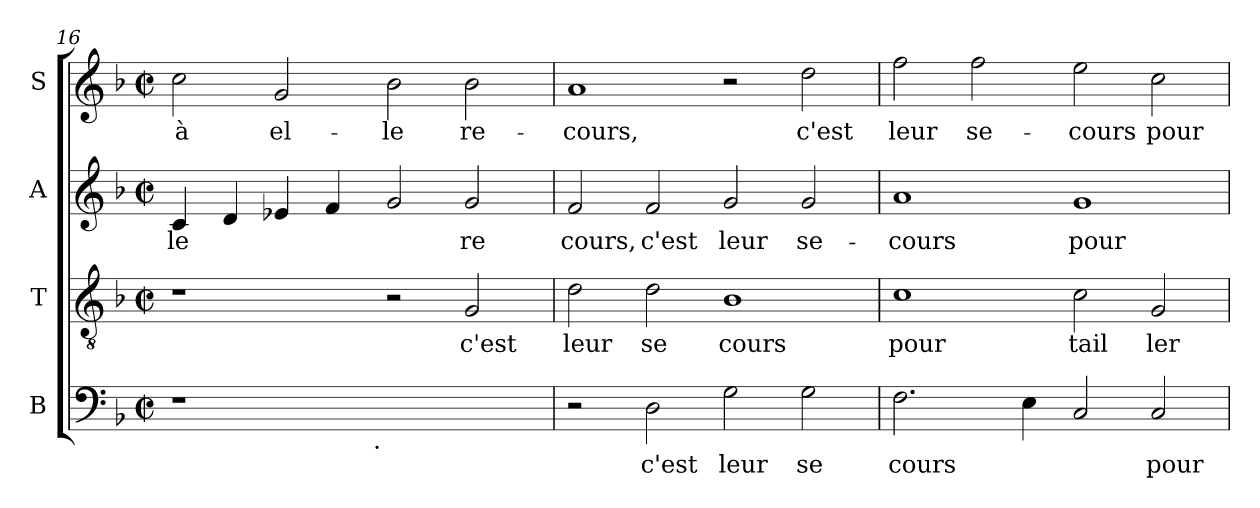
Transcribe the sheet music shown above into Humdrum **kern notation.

**kern	**text	**kern	**text	**kern	**text	**kern	**text
*part4	*part4	*part3	*part3	*part2	*part2	*part1	*part1
*staff4	*staff4	*staff3	*staff3	*staff2	*staff2	*staff1	*staff1
*I"B	*	*I"T	*	*I"A	*	*I"S	*
*clefF4	*	*clefGv2	*	*clefG2	*	*clefG2	*
*k[b-]	*	*k[b-]	*	*k[b-]	*	*k[b-]	*
*F:	*	*F:	*	*F:	*	*F:	*
*M2/2	*	*M2/2	*	*M2/2	*	*M2/2	*
*met(c|)	*	*met(c|)	*	*met(c|)	*	*met(c|)	*
=16	=16	=16	=16	=16	=16	=16	=16
!	!	!	!	!	!LO:LY:b:cj	!	!LO:LY:b:cj
*^	*	*	*	*	*	*	*
1r	2ryy	.	1r	.	4c/	le	2cc\	à
!	!	!	!	!	!	!LO:LY:b:cj	!	!
.	.	.	.	.	4d/	.	.	.
!	!	!	!	!	!	!LO:LY:b:cj	!	!LO:LY:b:cj
.	4...ryy	.	.	.	4e-/	.	2g/	el-
!	!	!	!	!	!	!LO:LY:b:cj	!	!
.	.	.	.	.	4f/	.	.	.
!	!LO:TX:b:t=.	!	!	!	!	!	!	!
.	1ryy	.	.	.	.	.	.	.
!	!	!	!	!	!	!LO:LY:b:cj	!	!LO:LY:b:cj
1ryy	.	.	2r	.	2g/	.	2b-\	-le
!	!	!	!	!LO:LY:b:cj	!	!LO:LY:b:cj	!	!LO:LY:b:cj
.	.	.	2G/	c'est	2g/	re	2b-\	re-
.	32ryy	.	.	.	.	.	.	.
!!LO:PB:g=z
=17	=17	=17	=17	=17	=17	=17	=17	=17
!	!	!	!	!LO:LY:b:cj	!	!LO:LY:b:cj	!	!LO:LY:b:cj
*v	*v	*	*	*	*	*	*	*
2r	.	2d\	leur	2f/	cours,	1a	-cours,
!	!LO:LY:b	!	!LO:LY:b:cj	!	!LO:LY:b:cj	!	!
2D\	c'est	2d\	se	2f/	c'est	.	.
!	!LO:LY:b	!	!LO:LY:b:cj	!	!LO:LY:b:cj	!	!
2G\	leur	1B-	cours	2g/	leur	2r	.
!	!LO:LY:b	!	!	!	!LO:LY:b:cj	!	!LO:LY:b:cj
2G\	se	.	.	2g/	se-	2dd\	c'est
=18	=18	=18	=18	=18	=18	=18	=18
!	!LO:LY:b	!	!LO:LY:b:cj	!	!LO:LY:b:cj	!	!LO:LY:b:cj
2.F\	cours	1c	pour	1a	-cours	2ff\	leur
!	!	!	!	!	!	!	!LO:LY:b:cj
.	.	.	.	.	.	2ff\	se-
!	!LO:LY:b	!	!	!	!	!	!
4E\	.	.	.	.	.	.	.
!	!LO:LY:b	!	!LO:LY:b:cj	!	!LO:LY:b:cj	!	!LO:LY:b:cj
2C/	.	2c\	tail	1g	pour	2ee\	-cours
!	!LO:LY:b	!	!LO:LY:b:cj	!	!	!	!LO:LY:b:cj
2C/	pour	2G/	ler	.	.	2cc\	pour
=	=	=	=	=	=	=	=
*-	*-	*-	*-	*-	*-	*-	*-
